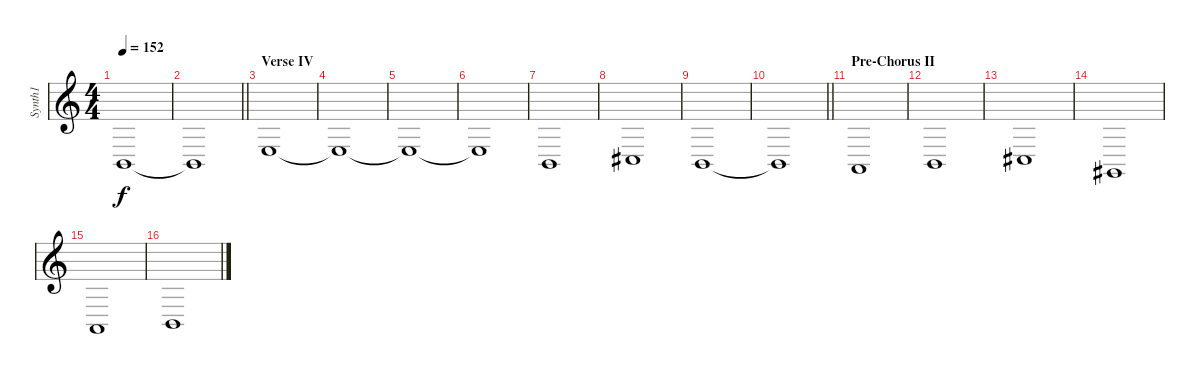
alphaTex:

\track ("Synth1" "Synth1") {instrument stringensemble1}
\staff {score}
\tuning (E4 B3 G3 D3 A2 E2) {hide}
\ts (4 4)
\tempo 152
\clef g2
\ks c
2.5.1{dy f} |
\barLineRight lightlight
2.5{t}.1 |
\section ("" "Verse IV")
7.5.1 |
7.5{t}.1 |
7.5{t}.1 |
7.5{t}.1 |
2.5.1 |
4.5.1 |
2.5.1 |
\barLineRight lightlight
2.5{t}.1 |
\section ("" "Pre-Chorus II")
5.6.1 |
7.6.1 |
9.6.1 |
4.6.1 |
5.6.1 |
7.6.1
